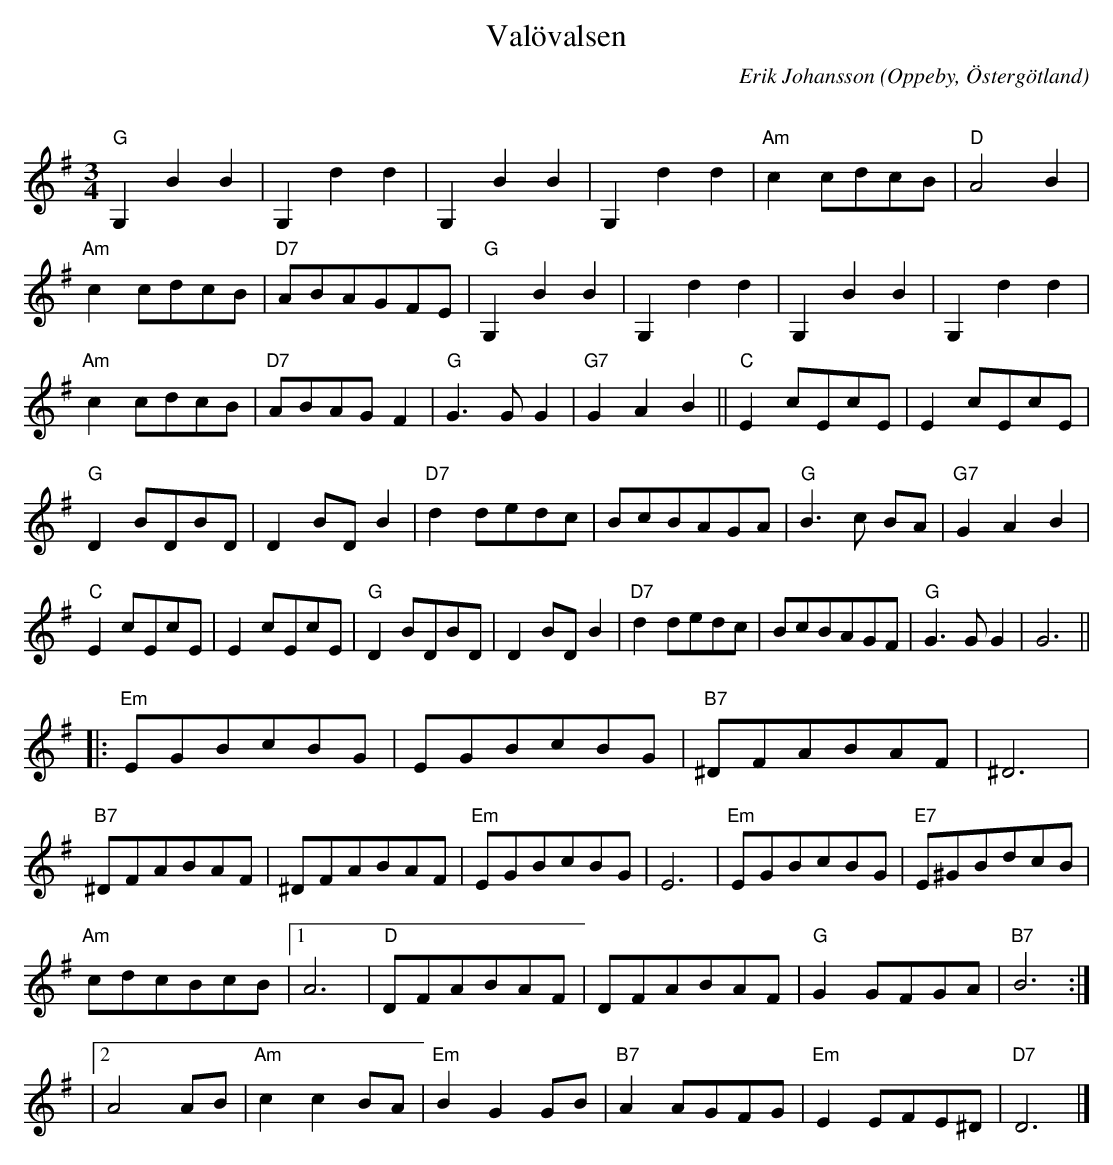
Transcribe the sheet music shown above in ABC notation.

X:1
T:Valövalsen
C:Erik Johansson
O:Oppeby, Östergötland
Q:140
M:3/4
L:1/8
K:G
"G"G,2B2B2|G,2d2d2 |G,2B2B2|G,2d2d2 |"Am" c2 cdcB| "D" A4 B2 |
 "Am" c2 cdcB |"D7" ABAGFE |"G"G,2B2B2|G,2d2d2 |G,2B2B2|G,2d2d2 |
"Am" c2 cdcB| "D7" ABAGF2 | "G" G3 G G2 |"G7" G2A2B2||"C"E2 cEcE |E2 cEcE|
"G" D2 BDBD |D2 BD B2 |"D7"d2 dedc| BcBAGA|"G"B3 c BA|"G7" G2A2B2|
"C"E2 cEcE |E2 cEcE|"G" D2 BDBD |D2 BD B2 |"D7"d2 dedc| BcBAGF|"G" G3 G G2| G6 ||
[|:"Em" EGBcBG |EGBcBG |"B7"^DFABAF |^D6 |
"B7" ^DFABAF |^DFABAF |"Em" EGBcBG |E6 |"Em" EGBcBG |"E7" E^GBdcB |
"Am" cdcBcB |1 A6 |"D" DFABAF |DFABAF |"G" G2 GFGA |"B7" B6 :|]
|2 A4 AB |"Am" c2 c2 BA |"Em" B2 G2 GB |"B7" A2 AGFG |"Em" E2 EFE^D |"D7" D6 |]
